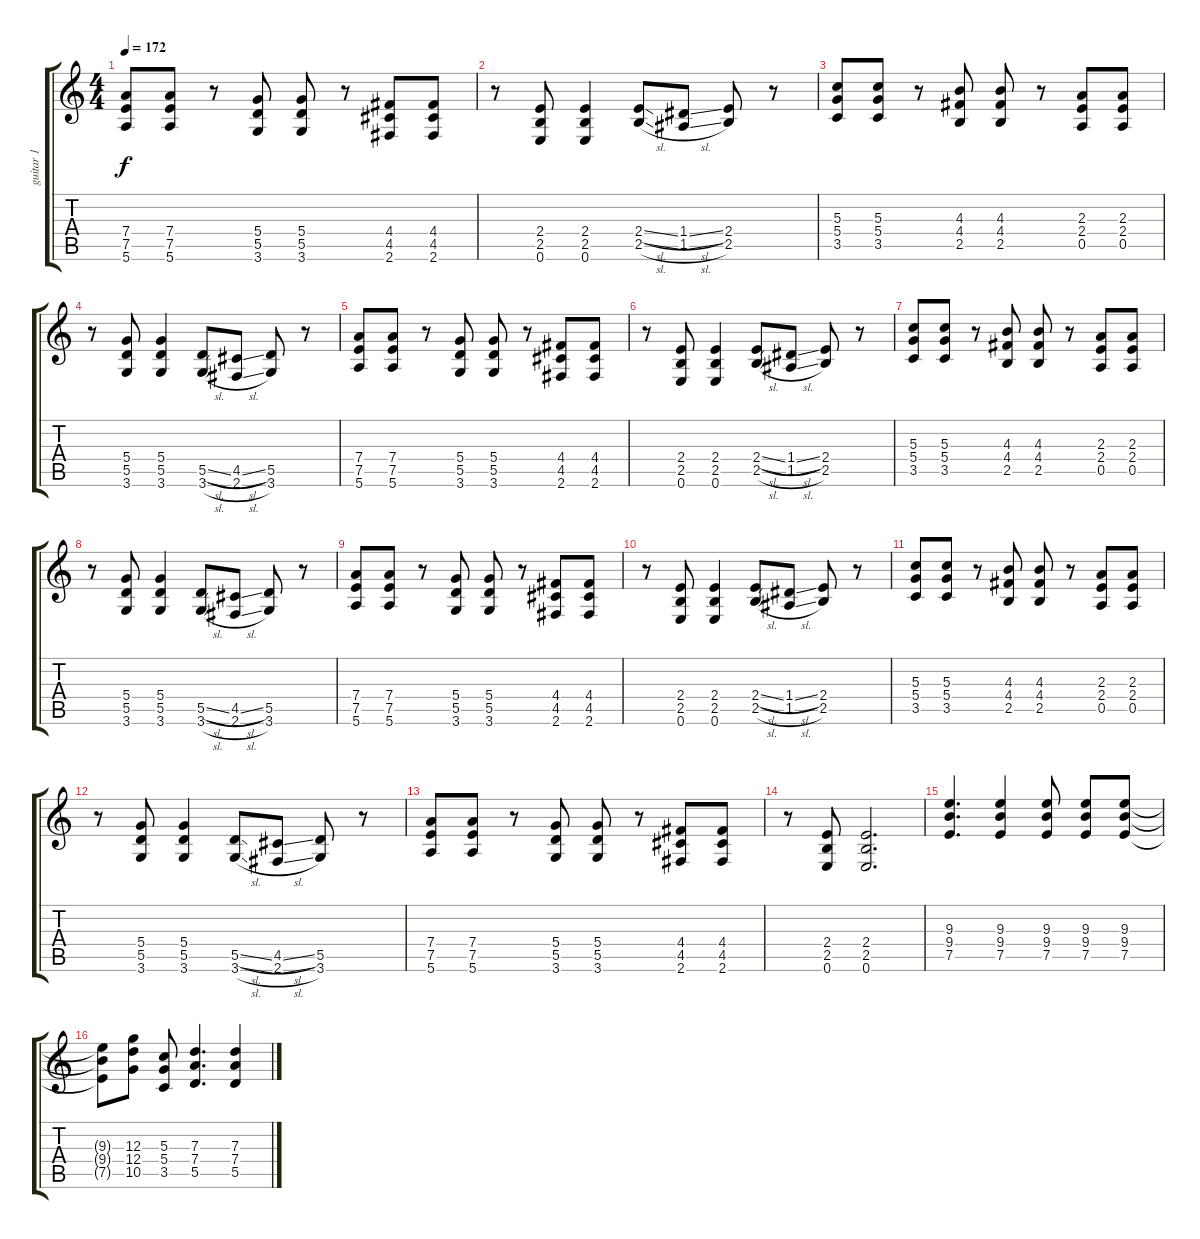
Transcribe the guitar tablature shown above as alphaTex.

\track ("guitar 1" "guitar 1") {solo instrument distortionguitar}
\staff {score tabs}
\tuning (E4 B3 G3 D3 A2 E2) {hide}
\ts (4 4)
\tempo 172
\clef g2
\ks c
(7.4 7.5 5.6).8{dy f} (7.4 7.5 5.6).8 r.8 (5.4 5.5 3.6).8 (5.4 5.5 3.6).8 r.8 (4.4 4.5 2.6).8 (4.4 4.5 2.6).8 |
r.8 (2.4 2.5 0.6).8 (2.4 2.5 0.6).4 (2.4{sl} 2.5{sl}).8 (1.4{sl} 1.5{sl}).8 (2.4 2.5).8 r.8 |
(5.3 5.4 3.5).8 (5.3 5.4 3.5).8 r.8 (4.3 4.4 2.5).8 (4.3 4.4 2.5).8 r.8 (2.3 2.4 0.5).8 (2.3 2.4 0.5).8 |
r.8 (5.4 5.5 3.6).8 (5.4 5.5 3.6).4 (5.5{sl} 3.6{sl}).8 (4.5{sl} 2.6{sl}).8 (5.5 3.6).8 r.8 |
(7.4 7.5 5.6).8 (7.4 7.5 5.6).8 r.8 (5.4 5.5 3.6).8 (5.4 5.5 3.6).8 r.8 (4.4 4.5 2.6).8 (4.4 4.5 2.6).8 |
r.8 (2.4 2.5 0.6).8 (2.4 2.5 0.6).4 (2.4{sl} 2.5{sl}).8 (1.4{sl} 1.5{sl}).8 (2.4 2.5).8 r.8 |
(5.3 5.4 3.5).8 (5.3 5.4 3.5).8 r.8 (4.3 4.4 2.5).8 (4.3 4.4 2.5).8 r.8 (2.3 2.4 0.5).8 (2.3 2.4 0.5).8 |
r.8 (5.4 5.5 3.6).8 (5.4 5.5 3.6).4 (5.5{sl} 3.6{sl}).8 (4.5{sl} 2.6{sl}).8 (5.5 3.6).8 r.8 |
(7.4 7.5 5.6).8 (7.4 7.5 5.6).8 r.8 (5.4 5.5 3.6).8 (5.4 5.5 3.6).8 r.8 (4.4 4.5 2.6).8 (4.4 4.5 2.6).8 |
r.8 (2.4 2.5 0.6).8 (2.4 2.5 0.6).4 (2.4{sl} 2.5{sl}).8 (1.4{sl} 1.5{sl}).8 (2.4 2.5).8 r.8 |
(5.3 5.4 3.5).8 (5.3 5.4 3.5).8 r.8 (4.3 4.4 2.5).8 (4.3 4.4 2.5).8 r.8 (2.3 2.4 0.5).8 (2.3 2.4 0.5).8 |
r.8 (5.4 5.5 3.6).8 (5.4 5.5 3.6).4 (5.5{sl} 3.6{sl}).8 (4.5{sl} 2.6{sl}).8 (5.5 3.6).8 r.8 |
(7.4 7.5 5.6).8 (7.4 7.5 5.6).8 r.8 (5.4 5.5 3.6).8 (5.4 5.5 3.6).8 r.8 (4.4 4.5 2.6).8 (4.4 4.5 2.6).8 |
r.8 (2.4 2.5 0.6).8 (2.4 2.5 0.6).2{d} |
(9.3 9.4 7.5).4{d} (9.3 9.4 7.5).4 (9.3 9.4 7.5).8 (9.3 9.4 7.5).8 (9.3 9.4 7.5).8 |
(9.3{t} 9.4{t} 7.5{t}).8 (12.3 12.4 10.5).8 (5.3 5.4 3.5).8 (7.3 7.4 5.5).4{d} (7.3 7.4 5.5).4
